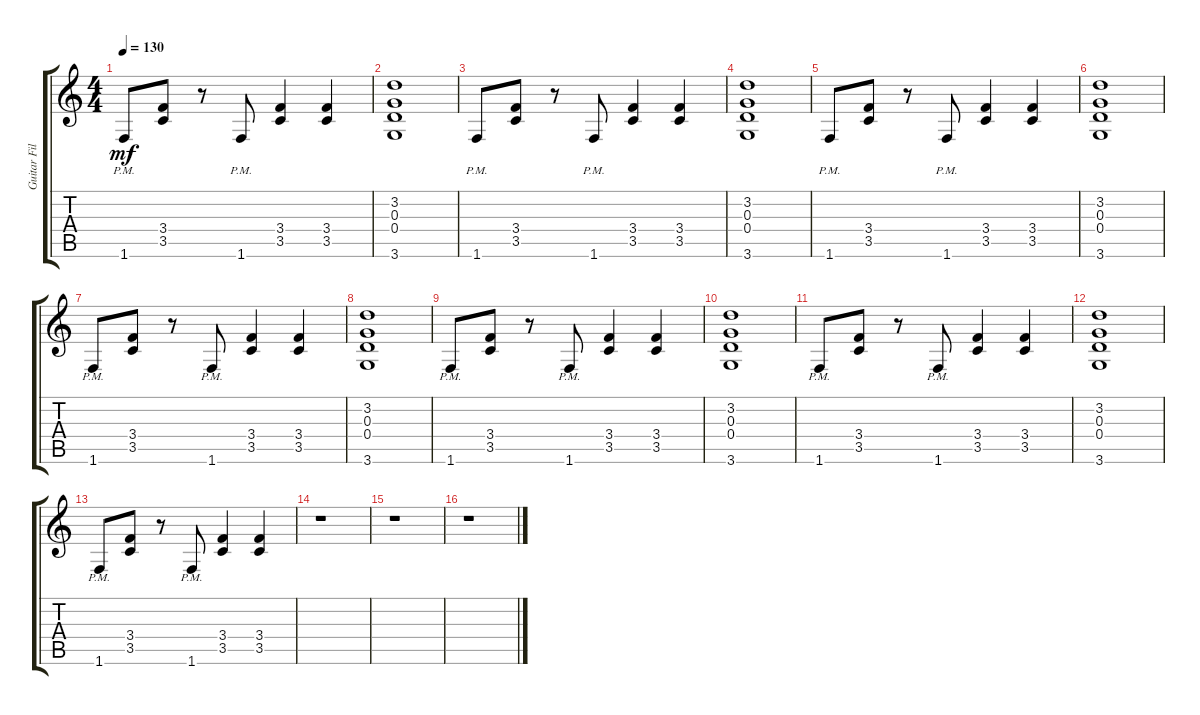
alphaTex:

\track ("Guitar Fills" "Guitar Fil") {instrument distortionguitar}
\staff {score tabs}
\tuning (E4 B3 G3 D3 A2 E2) {hide}
\ts (4 4)
\tempo 130
\clef g2
\ks c
1.6{pm}.8{dy mf} (3.4 3.5).8 r.8 1.6{pm}.8 (3.4 3.5).4 (3.4 3.5).4 |
(3.2 0.3 0.4 3.6).1 |
1.6{pm}.8 (3.4 3.5).8 r.8 1.6{pm}.8 (3.4 3.5).4 (3.4 3.5).4 |
(3.2 0.3 0.4 3.6).1 |
1.6{pm}.8 (3.4 3.5).8 r.8 1.6{pm}.8 (3.4 3.5).4 (3.4 3.5).4 |
(3.2 0.3 0.4 3.6).1 |
1.6{pm}.8 (3.4 3.5).8 r.8 1.6{pm}.8 (3.4 3.5).4 (3.4 3.5).4 |
(3.2 0.3 0.4 3.6).1 |
1.6{pm}.8 (3.4 3.5).8 r.8 1.6{pm}.8 (3.4 3.5).4 (3.4 3.5).4 |
(3.2 0.3 0.4 3.6).1 |
1.6{pm}.8 (3.4 3.5).8 r.8 1.6{pm}.8 (3.4 3.5).4 (3.4 3.5).4 |
(3.2 0.3 0.4 3.6).1 |
1.6{pm}.8 (3.4 3.5).8 r.8 1.6{pm}.8 (3.4 3.5).4 (3.4 3.5).4 |
r.1 |
r.1 |
r.1
